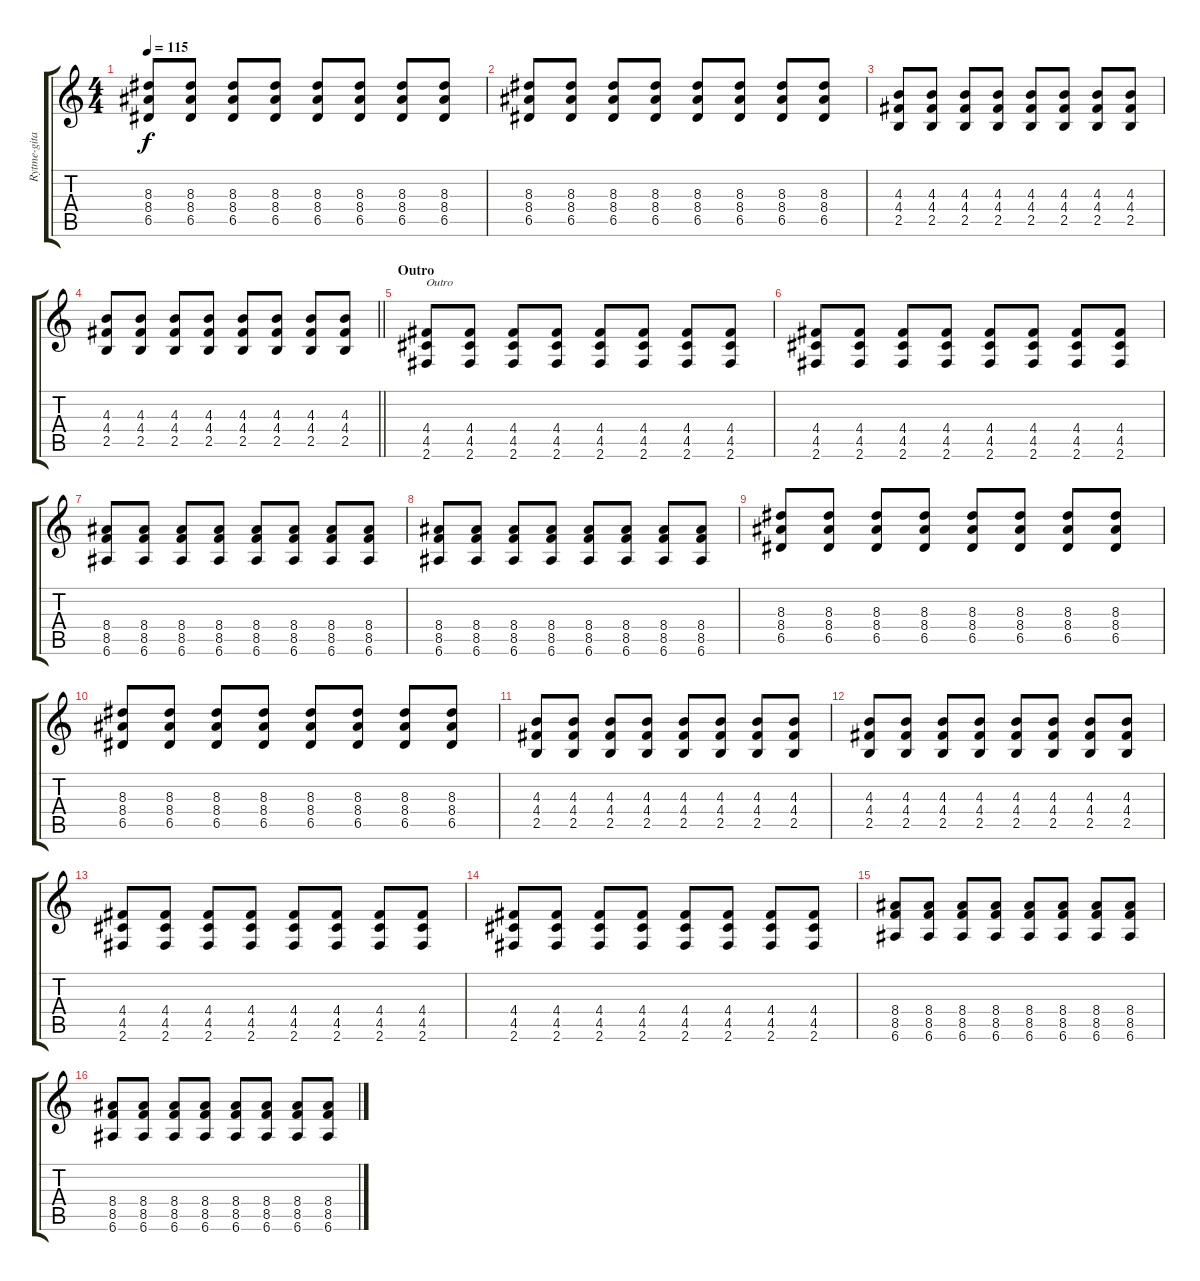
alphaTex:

\track ("Rytme-gitar" "Rytme-gita") {instrument overdrivenguitar}
\staff {score tabs}
\tuning (E4 B3 G3 D3 A2 E2) {hide}
\ts (4 4)
\tempo 115
\clef g2
\ks c
(8.3 8.4 6.5).8{dy f} (8.3 8.4 6.5).8 (8.3 8.4 6.5).8 (8.3 8.4 6.5).8 (8.3 8.4 6.5).8 (8.3 8.4 6.5).8 (8.3 8.4 6.5).8 (8.3 8.4 6.5).8 |
(8.3 8.4 6.5).8 (8.3 8.4 6.5).8 (8.3 8.4 6.5).8 (8.3 8.4 6.5).8 (8.3 8.4 6.5).8 (8.3 8.4 6.5).8 (8.3 8.4 6.5).8 (8.3 8.4 6.5).8 |
(4.3 4.4 2.5).8 (4.3 4.4 2.5).8 (4.3 4.4 2.5).8 (4.3 4.4 2.5).8 (4.3 4.4 2.5).8 (4.3 4.4 2.5).8 (4.3 4.4 2.5).8 (4.3 4.4 2.5).8 |
\barLineRight lightlight
(4.3 4.4 2.5).8 (4.3 4.4 2.5).8 (4.3 4.4 2.5).8 (4.3 4.4 2.5).8 (4.3 4.4 2.5).8 (4.3 4.4 2.5).8 (4.3 4.4 2.5).8 (4.3 4.4 2.5).8 |
\section ("" "Outro")
(4.4 4.5 2.6).8{txt "Outro"} (4.4 4.5 2.6).8 (4.4 4.5 2.6).8 (4.4 4.5 2.6).8 (4.4 4.5 2.6).8 (4.4 4.5 2.6).8 (4.4 4.5 2.6).8 (4.4 4.5 2.6).8 |
(4.4 4.5 2.6).8 (4.4 4.5 2.6).8 (4.4 4.5 2.6).8 (4.4 4.5 2.6).8 (4.4 4.5 2.6).8 (4.4 4.5 2.6).8 (4.4 4.5 2.6).8 (4.4 4.5 2.6).8 |
(8.4 8.5 6.6).8 (8.4 8.5 6.6).8 (8.4 8.5 6.6).8 (8.4 8.5 6.6).8 (8.4 8.5 6.6).8 (8.4 8.5 6.6).8 (8.4 8.5 6.6).8 (8.4 8.5 6.6).8 |
(8.4 8.5 6.6).8 (8.4 8.5 6.6).8 (8.4 8.5 6.6).8 (8.4 8.5 6.6).8 (8.4 8.5 6.6).8 (8.4 8.5 6.6).8 (8.4 8.5 6.6).8 (8.4 8.5 6.6).8 |
(8.3 8.4 6.5).8 (8.3 8.4 6.5).8 (8.3 8.4 6.5).8 (8.3 8.4 6.5).8 (8.3 8.4 6.5).8 (8.3 8.4 6.5).8 (8.3 8.4 6.5).8 (8.3 8.4 6.5).8 |
(8.3 8.4 6.5).8 (8.3 8.4 6.5).8 (8.3 8.4 6.5).8 (8.3 8.4 6.5).8 (8.3 8.4 6.5).8 (8.3 8.4 6.5).8 (8.3 8.4 6.5).8 (8.3 8.4 6.5).8 |
(4.3 4.4 2.5).8 (4.3 4.4 2.5).8 (4.3 4.4 2.5).8 (4.3 4.4 2.5).8 (4.3 4.4 2.5).8 (4.3 4.4 2.5).8 (4.3 4.4 2.5).8 (4.3 4.4 2.5).8 |
(4.3 4.4 2.5).8 (4.3 4.4 2.5).8 (4.3 4.4 2.5).8 (4.3 4.4 2.5).8 (4.3 4.4 2.5).8 (4.3 4.4 2.5).8 (4.3 4.4 2.5).8 (4.3 4.4 2.5).8 |
(4.4 4.5 2.6).8 (4.4 4.5 2.6).8 (4.4 4.5 2.6).8 (4.4 4.5 2.6).8 (4.4 4.5 2.6).8 (4.4 4.5 2.6).8 (4.4 4.5 2.6).8 (4.4 4.5 2.6).8 |
(4.4 4.5 2.6).8 (4.4 4.5 2.6).8 (4.4 4.5 2.6).8 (4.4 4.5 2.6).8 (4.4 4.5 2.6).8 (4.4 4.5 2.6).8 (4.4 4.5 2.6).8 (4.4 4.5 2.6).8 |
(8.4 8.5 6.6).8 (8.4 8.5 6.6).8 (8.4 8.5 6.6).8 (8.4 8.5 6.6).8 (8.4 8.5 6.6).8 (8.4 8.5 6.6).8 (8.4 8.5 6.6).8 (8.4 8.5 6.6).8 |
(8.4 8.5 6.6).8 (8.4 8.5 6.6).8 (8.4 8.5 6.6).8 (8.4 8.5 6.6).8 (8.4 8.5 6.6).8 (8.4 8.5 6.6).8 (8.4 8.5 6.6).8 (8.4 8.5 6.6).8
